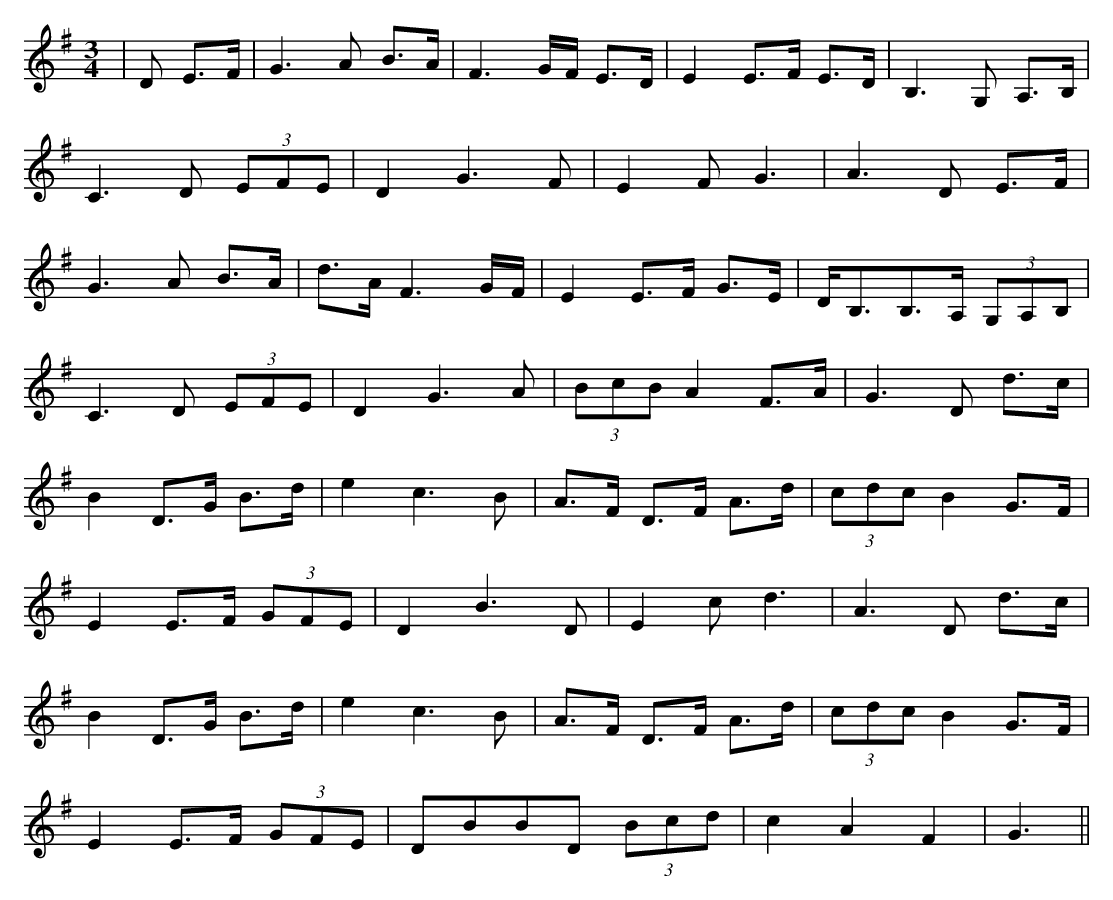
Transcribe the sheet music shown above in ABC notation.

X:1
M:3/4
K:G
|D E>F|G3 A B>A|F3 G/F/ E>D|E2 E>F E>D|B,3 G, A,>B,|
C3D (3EFE|D2G3 F|E2 FG3|A3 D E>F|
G3 A B>A|d>A F3 G/F/|E2 E>F G>E|D<B,B,>A, (3G,A,B,|
C3D (3EFE|D2G3 A|(3BcB A2 F>A|G3 D d>c|
B2 D>G B>d|e2c3 B|A>F D>F A>d|(3cdc B2 G>F|
E2 E>F (3GFE|D2 B3 D|E2 cd3|A3 D d>c|
B2 D>G B>d|e2c3 B|A>F D>F A>d|(3cdc B2 G>F|
E2 E>F (3GFE|DBBD (3Bcd|c2 A2 F2|G3||
